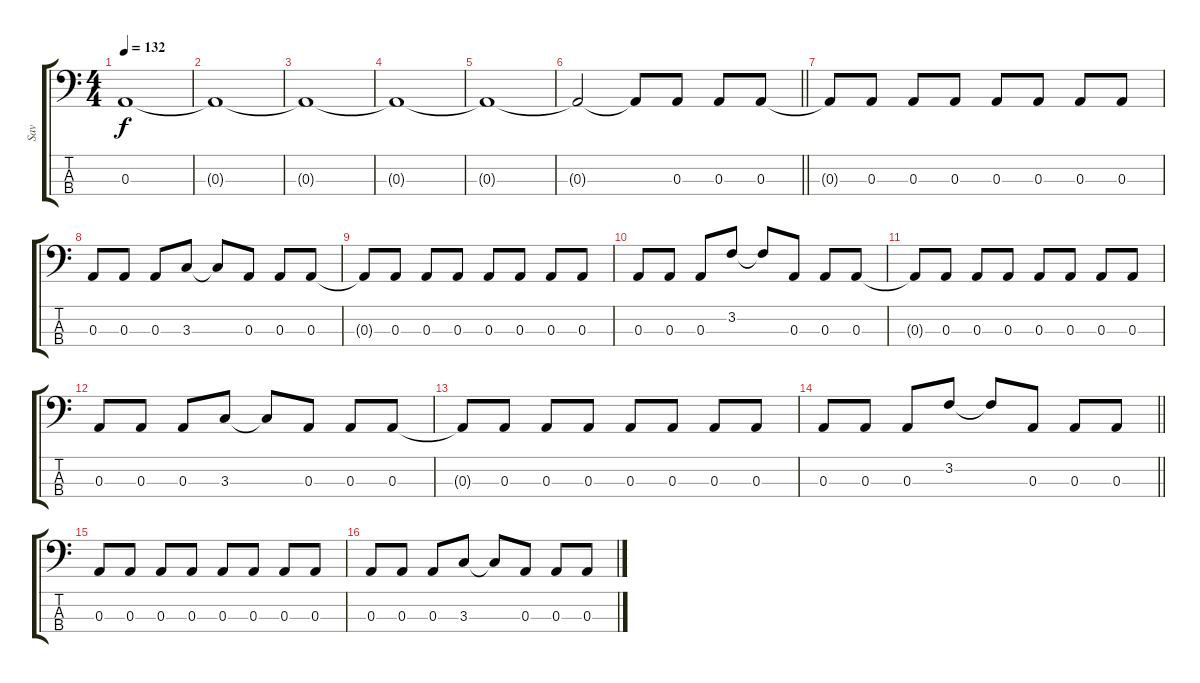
\track ("Sav" "Sav") {instrument electricbassfinger}
\staff {score tabs}
\tuning (G2 D2 A1 E1) {hide}
\ts (4 4)
\tempo 132
\clef f4
\ks aminor
0.3{t}.1{dy f} |
0.3{t}.1 |
0.3{t}.1 |
0.3{t}.1 |
0.3{t}.1 |
\barLineRight lightlight
0.3{t}.2 0.3{t}.8 0.3.8 0.3.8 0.3.8 |
0.3{t}.8 0.3.8 0.3.8 0.3.8 0.3.8 0.3.8 0.3.8 0.3.8 |
0.3.8 0.3.8 0.3.8 3.3.8 3.3{t}.8 0.3.8 0.3.8 0.3.8 |
0.3{t}.8 0.3.8 0.3.8 0.3.8 0.3.8 0.3.8 0.3.8 0.3.8 |
0.3.8 0.3.8 0.3.8 3.2.8 3.2{t}.8 0.3.8 0.3.8 0.3.8 |
0.3{t}.8 0.3.8 0.3.8 0.3.8 0.3.8 0.3.8 0.3.8 0.3.8 |
0.3.8 0.3.8 0.3.8 3.3.8 3.3{t}.8 0.3.8 0.3.8 0.3.8 |
0.3{t}.8 0.3.8 0.3.8 0.3.8 0.3.8 0.3.8 0.3.8 0.3.8 |
\barLineRight lightlight
0.3.8 0.3.8 0.3.8 3.2.8 3.2{t}.8 0.3.8 0.3.8 0.3.8 |
0.3.8 0.3.8 0.3.8 0.3.8 0.3.8 0.3.8 0.3.8 0.3.8 |
0.3.8 0.3.8 0.3.8 3.3.8 3.3{t}.8 0.3.8 0.3.8 0.3.8
